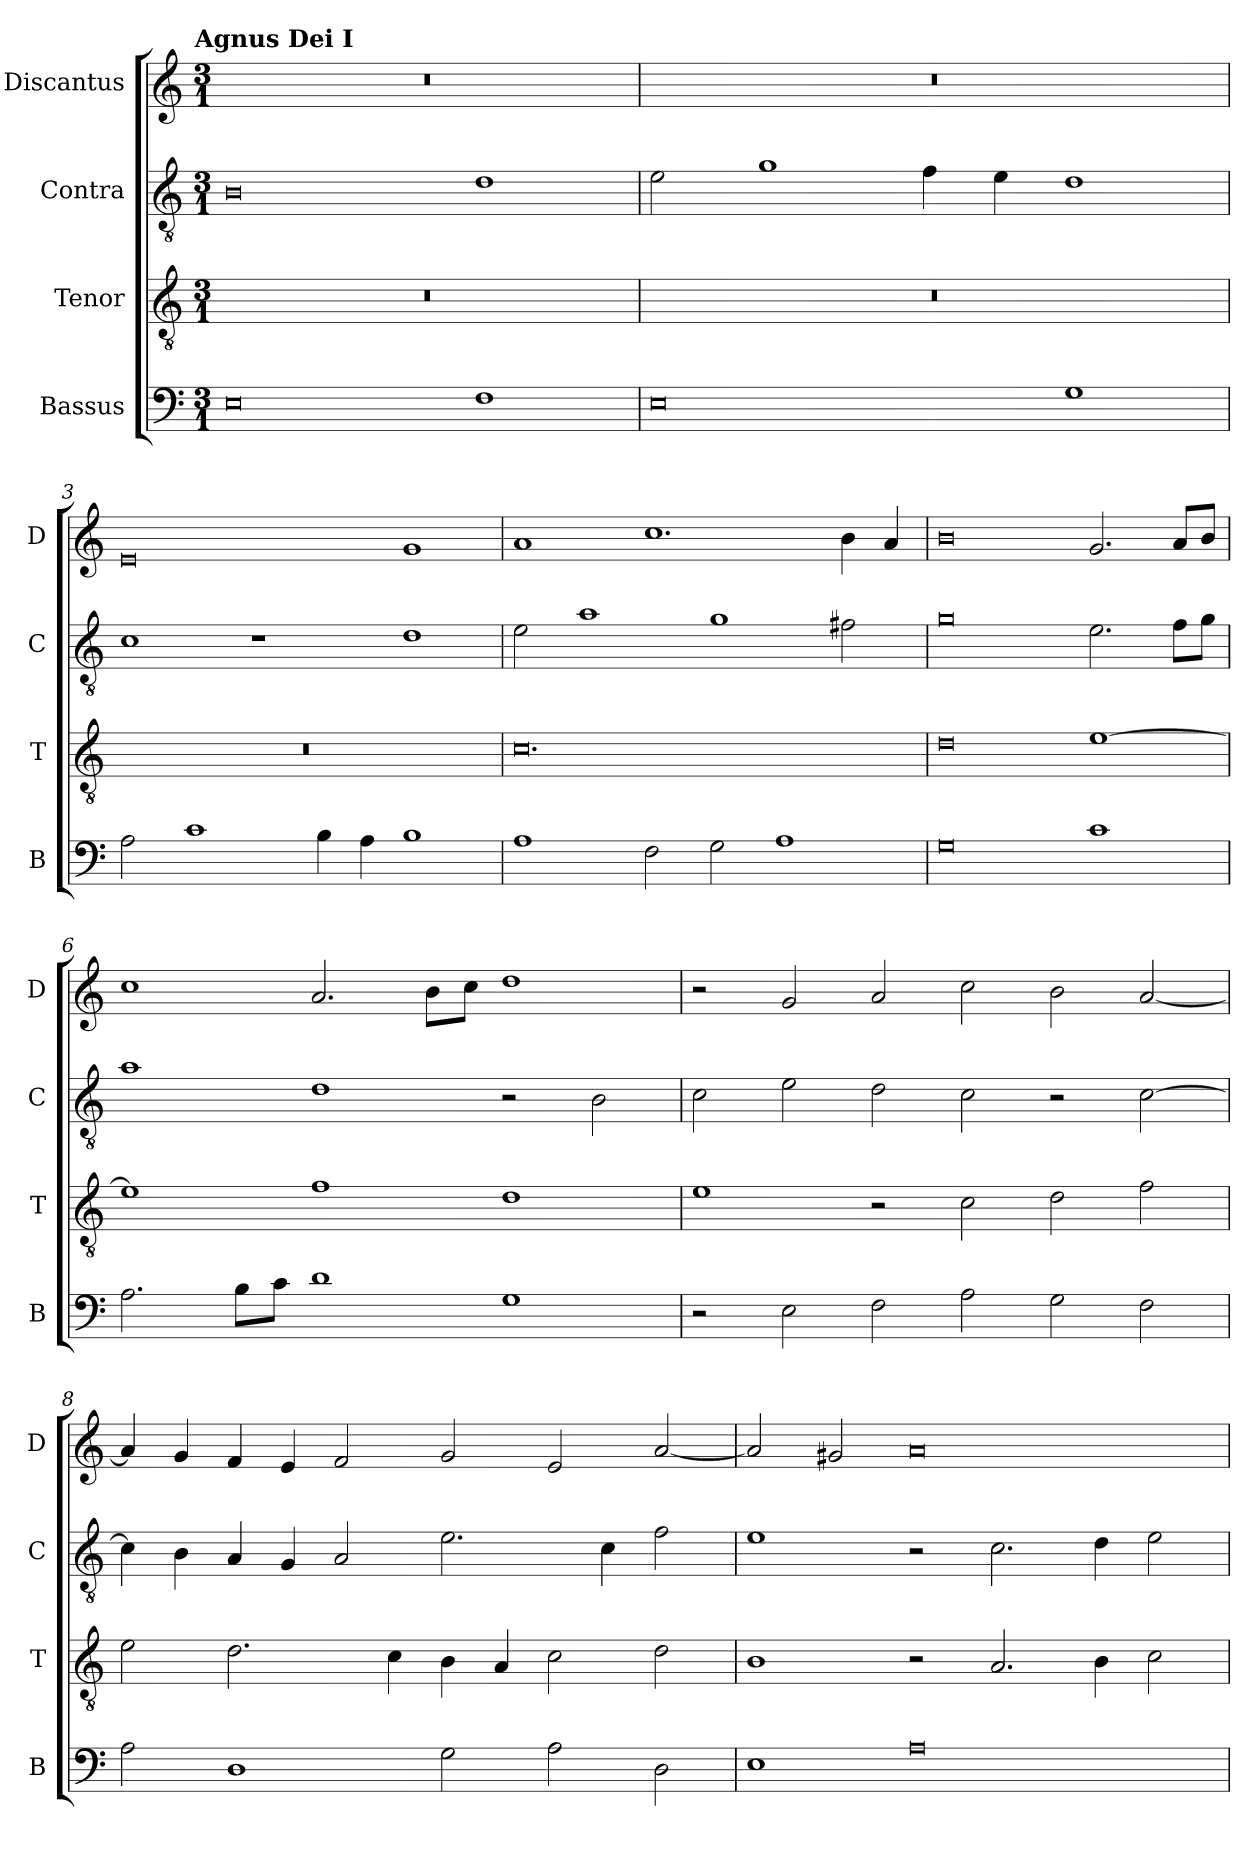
**kern	**kern	**kern	**kern
*part4	*part3	*part2	*part1
*staff4	*staff3	*staff2	*staff1
*I"Bassus	*I"Tenor	*I"Contra	*I"Discantus
*I'B	*I'T	*I'C	*I'D
*clefF4	*clefGv2	*clefGv2	*clefG2
*k[]	*k[]	*k[]	*k[]
!!LO:TX:omd:t=Agnus Dei I
*M3/1	*M3/1	*M3/1	*M3/1
=1	=1	=1	=1
0E	0.r	0B	0.r
1F	.	1d	.
=2	=2	=2	=2
0E	0.r	2e\	0.r
.	.	1g	.
.	.	4f\	.
.	.	4e\	.
1G	.	1d	.
=3	=3	=3	=3
2A\	0.r	1c	0e
1c	.	.	.
.	.	1r	.
4B\	.	.	.
4A\	.	.	.
1B	.	1d	1g
=4	=4	=4	=4
1A	0.c	2e\	1a
.	.	1a	.
2F\	.	.	1.cc
2G\	.	1g	.
1A	.	.	.
.	.	2f#X\	4b\
.	.	.	4a/
=5	=5	=5	=5
0G	0d	0g	0b
1c	[1e	2.e\	2.g/
.	.	8f\L	8a/L
.	.	8g\J	8b/J
=6	=6	=6	=6
2.A\	1e]	1a	1cc
8B\L	.	.	.
8c\J	.	.	.
1d	1f	1d	2.a/
.	.	.	8b\L
.	.	.	8cc\J
1G	1d	2r	1dd
.	.	2B\	.
=7	=7	=7	=7
2r	1e	2c\	2r
2E\	.	2e\	2g/
2F\	2r	2d\	2a/
2A\	2c\	2c\	2cc\
2G\	2d\	2r	2b\
2F\	2f\	[2c\	[2a/
=8	=8	=8	=8
2A\	2e\	4c\]	4a/]
.	.	4B\	4g/
1D	2.d\	4A/	4f/
.	.	4G/	4e/
.	.	2A/	2f/
.	4c\	.	.
2G\	4B\	2.e\	2g/
.	4A/	.	.
2A\	2c\	.	2e/
.	.	4c\	.
2D\	2d\	2f\	[2a/
=9	=9	=9	=9
1E	1B	1e	2a/]
.	.	.	2g#X/
0A	2r	2r	0a
.	2.A/	2.c\	.
.	4B\	4d\	.
.	2c\	2e\	.
=	=	=	=
*-	*-	*-	*-
